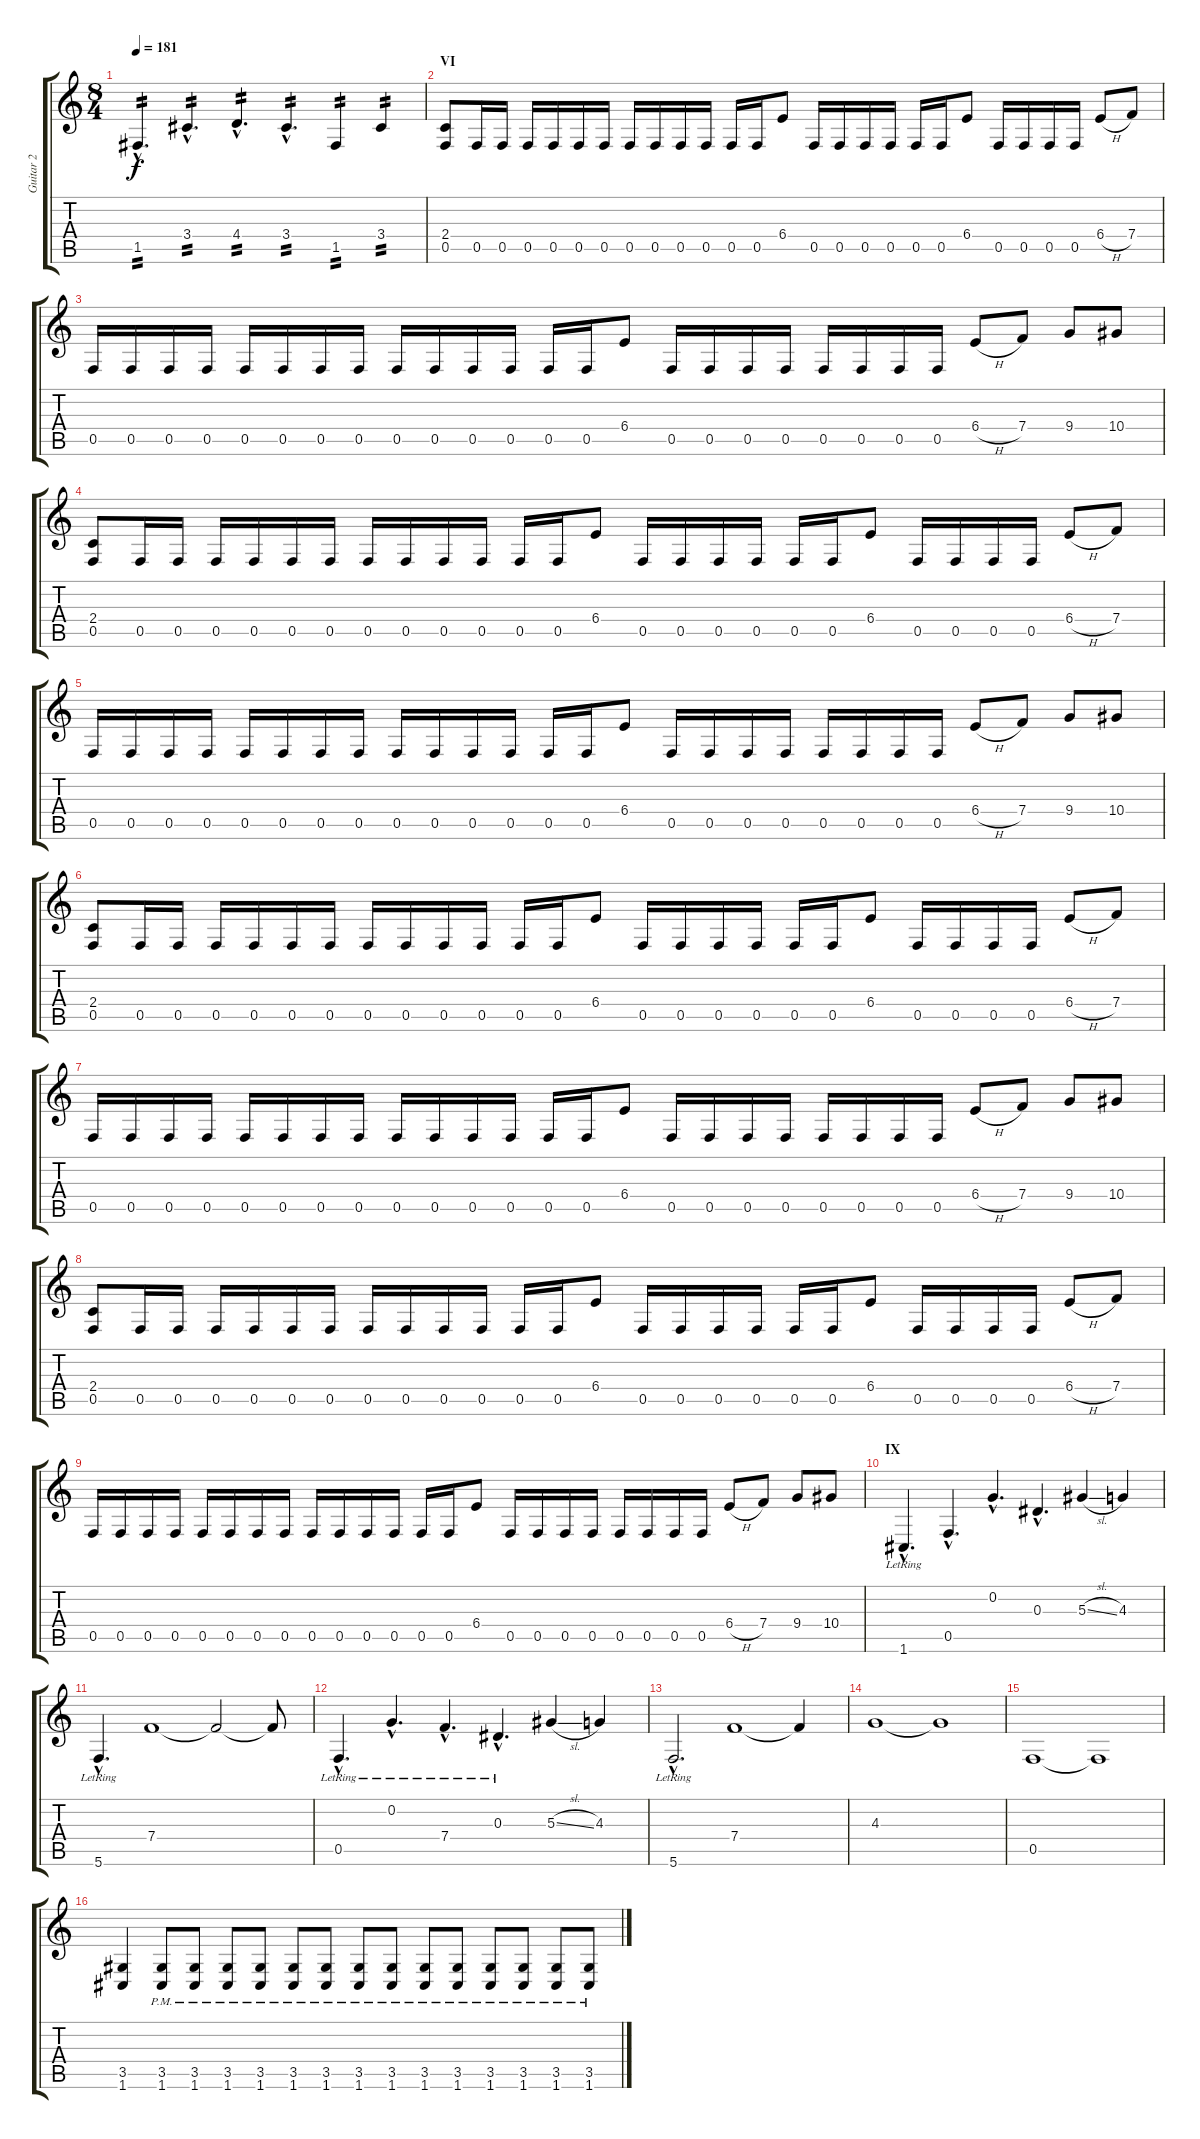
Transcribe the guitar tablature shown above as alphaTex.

\track ("Guitar 2" "Guitar 2") {instrument distortionguitar}
\staff {score tabs}
\tuning (C4 G3 Eb3 Bb2 F2 C2) {hide}
\ts (8 4)
\tempo 181
\clef g2
\ks c
1.5{hac}.4{d tp 2 dy f} 3.4{hac}.4{d tp 2} 4.4{hac}.4{d tp 2} 3.4{hac}.4{d tp 2} 1.5.4{tp 2} 3.4.4{tp 2} |
\section ("" "VI")
(2.4 0.5).8 0.5.16 0.5.16 0.5.16 0.5.16 0.5.16 0.5.16 0.5.16 0.5.16 0.5.16 0.5.16 0.5.16 0.5.16 6.4.8 0.5.16 0.5.16 0.5.16 0.5.16 0.5.16 0.5.16 6.4.8 0.5.16 0.5.16 0.5.16 0.5.16 6.4{h}.8 7.4.8 |
0.5.16 0.5.16 0.5.16 0.5.16 0.5.16 0.5.16 0.5.16 0.5.16 0.5.16 0.5.16 0.5.16 0.5.16 0.5.16 0.5.16 6.4.8 0.5.16 0.5.16 0.5.16 0.5.16 0.5.16 0.5.16 0.5.16 0.5.16 6.4{h}.8 7.4.8 9.4.8 10.4.8 |
(2.4 0.5).8 0.5.16 0.5.16 0.5.16 0.5.16 0.5.16 0.5.16 0.5.16 0.5.16 0.5.16 0.5.16 0.5.16 0.5.16 6.4.8 0.5.16 0.5.16 0.5.16 0.5.16 0.5.16 0.5.16 6.4.8 0.5.16 0.5.16 0.5.16 0.5.16 6.4{h}.8 7.4.8 |
0.5.16 0.5.16 0.5.16 0.5.16 0.5.16 0.5.16 0.5.16 0.5.16 0.5.16 0.5.16 0.5.16 0.5.16 0.5.16 0.5.16 6.4.8 0.5.16 0.5.16 0.5.16 0.5.16 0.5.16 0.5.16 0.5.16 0.5.16 6.4{h}.8 7.4.8 9.4.8 10.4.8 |
(2.4 0.5).8 0.5.16 0.5.16 0.5.16 0.5.16 0.5.16 0.5.16 0.5.16 0.5.16 0.5.16 0.5.16 0.5.16 0.5.16 6.4.8 0.5.16 0.5.16 0.5.16 0.5.16 0.5.16 0.5.16 6.4.8 0.5.16 0.5.16 0.5.16 0.5.16 6.4{h}.8 7.4.8 |
0.5.16 0.5.16 0.5.16 0.5.16 0.5.16 0.5.16 0.5.16 0.5.16 0.5.16 0.5.16 0.5.16 0.5.16 0.5.16 0.5.16 6.4.8 0.5.16 0.5.16 0.5.16 0.5.16 0.5.16 0.5.16 0.5.16 0.5.16 6.4{h}.8 7.4.8 9.4.8 10.4.8 |
(2.4 0.5).8 0.5.16 0.5.16 0.5.16 0.5.16 0.5.16 0.5.16 0.5.16 0.5.16 0.5.16 0.5.16 0.5.16 0.5.16 6.4.8 0.5.16 0.5.16 0.5.16 0.5.16 0.5.16 0.5.16 6.4.8 0.5.16 0.5.16 0.5.16 0.5.16 6.4{h}.8 7.4.8 |
0.5.16 0.5.16 0.5.16 0.5.16 0.5.16 0.5.16 0.5.16 0.5.16 0.5.16 0.5.16 0.5.16 0.5.16 0.5.16 0.5.16 6.4.8 0.5.16 0.5.16 0.5.16 0.5.16 0.5.16 0.5.16 0.5.16 0.5.16 6.4{h}.8 7.4.8 9.4.8 10.4.8 |
\section ("" "IX")
1.6{hac lr}.4{d} 0.5{hac}.4{d} 0.2{hac}.4{d} 0.3{hac}.4{d} 5.3{sl}.4 4.3.4 |
5.6{hac lr}.4{d} 7.4.1 7.4{t}.2 7.4{t}.8 |
0.5{hac lr}.4{d} 0.2{hac lr}.4{d} 7.4{hac lr}.4{d} 0.3{hac lr}.4{d} 5.3{sl}.4 4.3.4 |
5.6{hac lr}.2{d} 7.4.1 7.4{t}.4 |
4.3.1 4.3{t}.1 |
0.5.1 0.5{t}.1 |
(3.5 1.6).4 (3.5{pm} 1.6{pm}).8 (3.5{pm} 1.6{pm}).8 (3.5{pm} 1.6{pm}).8 (3.5{pm} 1.6{pm}).8 (3.5{pm} 1.6{pm}).8 (3.5{pm} 1.6{pm}).8 (3.5{pm} 1.6{pm}).8 (3.5{pm} 1.6{pm}).8 (3.5{pm} 1.6{pm}).8 (3.5{pm} 1.6{pm}).8 (3.5{pm} 1.6{pm}).8 (3.5{pm} 1.6{pm}).8 (3.5{pm} 1.6{pm}).8 (3.5{pm} 1.6{pm}).8
